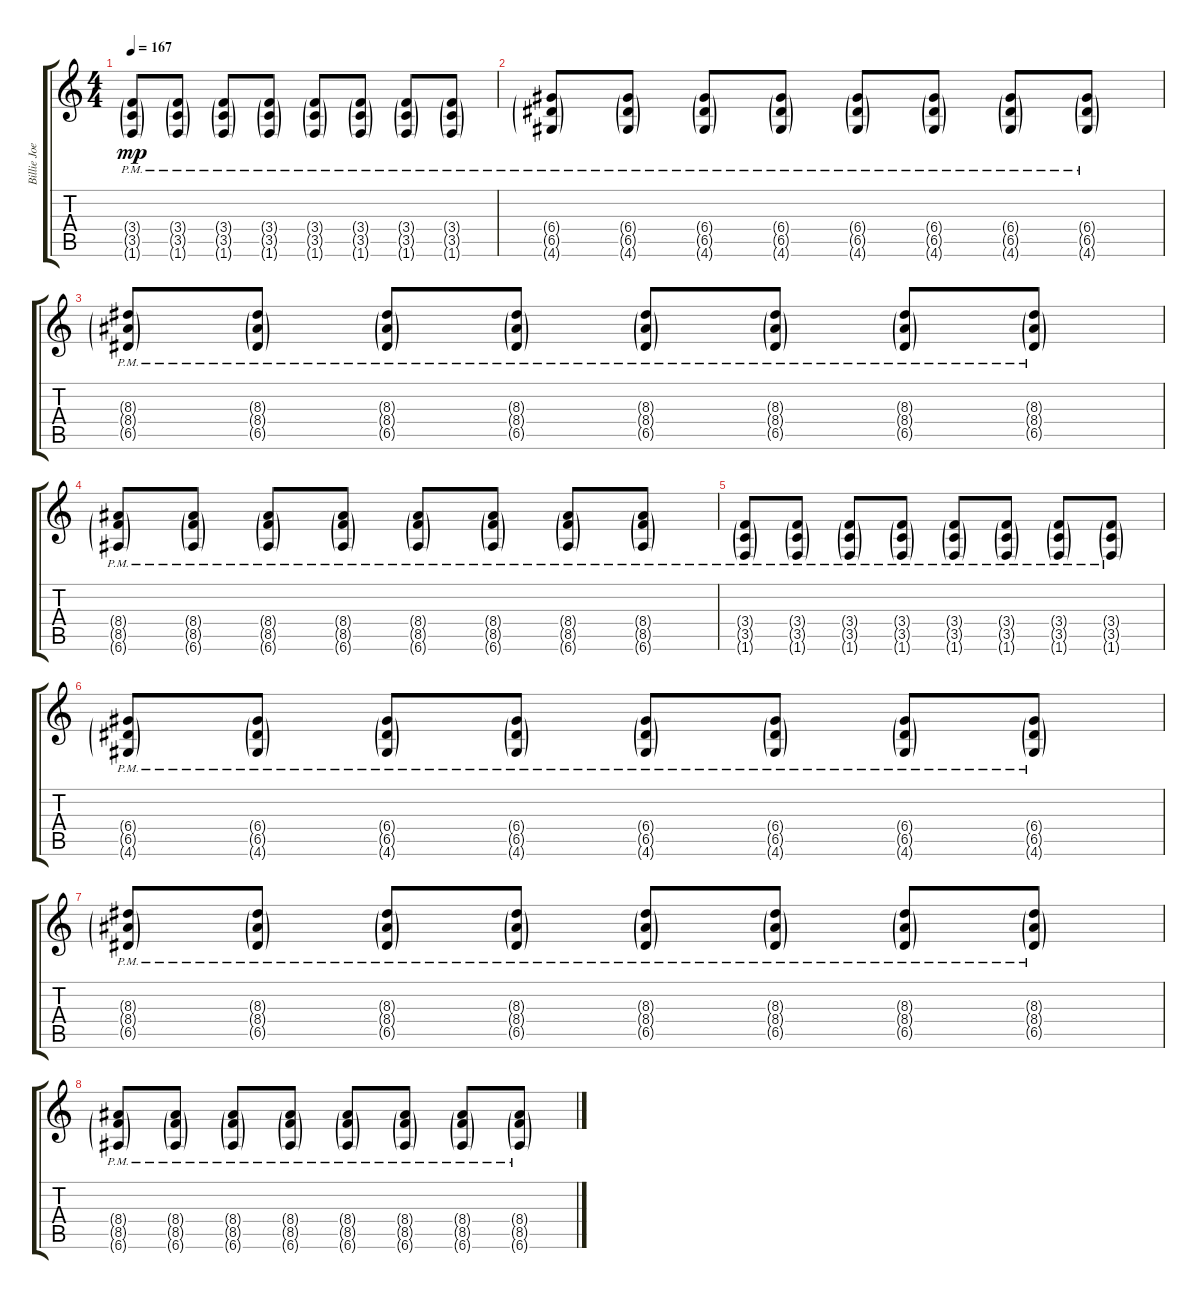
\track ("Billie Joe Armstrong (Guitar 1)" "Billie Joe") {instrument overdrivenguitar}
\staff {score tabs}
\tuning (E4 B3 G3 D3 A2 E2) {hide}
\ts (4 4)
\tempo 167
\clef g2
\ks c
(3.4{g pm} 3.5{g pm} 1.6{g pm}).8{dy mp} (3.4{g pm} 3.5{g pm} 1.6{g pm}).8 (3.4{g pm} 3.5{g pm} 1.6{g pm}).8 (3.4{g pm} 3.5{g pm} 1.6{g pm}).8 (3.4{g pm} 3.5{g pm} 1.6{g pm}).8 (3.4{g pm} 3.5{g pm} 1.6{g pm}).8 (3.4{g pm} 3.5{g pm} 1.6{g pm}).8 (3.4{g pm} 3.5{g pm} 1.6{g pm}).8 |
(6.4{g pm} 6.5{g pm} 4.6{g pm}).8 (6.4{g pm} 6.5{g pm} 4.6{g pm}).8 (6.4{g pm} 6.5{g pm} 4.6{g pm}).8 (6.4{g pm} 6.5{g pm} 4.6{g pm}).8 (6.4{g pm} 6.5{g pm} 4.6{g pm}).8 (6.4{g pm} 6.5{g pm} 4.6{g pm}).8 (6.4{g pm} 6.5{g pm} 4.6{g pm}).8 (6.4{g pm} 6.5{g pm} 4.6{g pm}).8 |
(8.3{g pm} 8.4{g pm} 6.5{g pm}).8 (8.3{g pm} 8.4{g pm} 6.5{g pm}).8 (8.3{g pm} 8.4{g pm} 6.5{g pm}).8 (8.3{g pm} 8.4{g pm} 6.5{g pm}).8 (8.3{g pm} 8.4{g pm} 6.5{g pm}).8 (8.3{g pm} 8.4{g pm} 6.5{g pm}).8 (8.3{g pm} 8.4{g pm} 6.5{g pm}).8 (8.3{g pm} 8.4{g pm} 6.5{g pm}).8 |
(8.4{g pm} 8.5{g pm} 6.6{g pm}).8 (8.4{g pm} 8.5{g pm} 6.6{g pm}).8 (8.4{g pm} 8.5{g pm} 6.6{g pm}).8 (8.4{g pm} 8.5{g pm} 6.6{g pm}).8 (8.4{g pm} 8.5{g pm} 6.6{g pm}).8 (8.4{g pm} 8.5{g pm} 6.6{g pm}).8 (8.4{g pm} 8.5{g pm} 6.6{g pm}).8 (8.4{g pm} 8.5{g pm} 6.6{g pm}).8 |
(3.4{g pm} 3.5{g pm} 1.6{g pm}).8 (3.4{g pm} 3.5{g pm} 1.6{g pm}).8 (3.4{g pm} 3.5{g pm} 1.6{g pm}).8 (3.4{g pm} 3.5{g pm} 1.6{g pm}).8 (3.4{g pm} 3.5{g pm} 1.6{g pm}).8 (3.4{g pm} 3.5{g pm} 1.6{g pm}).8 (3.4{g pm} 3.5{g pm} 1.6{g pm}).8 (3.4{g pm} 3.5{g pm} 1.6{g pm}).8 |
(6.4{g pm} 6.5{g pm} 4.6{g pm}).8 (6.4{g pm} 6.5{g pm} 4.6{g pm}).8 (6.4{g pm} 6.5{g pm} 4.6{g pm}).8 (6.4{g pm} 6.5{g pm} 4.6{g pm}).8 (6.4{g pm} 6.5{g pm} 4.6{g pm}).8 (6.4{g pm} 6.5{g pm} 4.6{g pm}).8 (6.4{g pm} 6.5{g pm} 4.6{g pm}).8 (6.4{g pm} 6.5{g pm} 4.6{g pm}).8 |
(8.3{g pm} 8.4{g pm} 6.5{g pm}).8 (8.3{g pm} 8.4{g pm} 6.5{g pm}).8 (8.3{g pm} 8.4{g pm} 6.5{g pm}).8 (8.3{g pm} 8.4{g pm} 6.5{g pm}).8 (8.3{g pm} 8.4{g pm} 6.5{g pm}).8 (8.3{g pm} 8.4{g pm} 6.5{g pm}).8 (8.3{g pm} 8.4{g pm} 6.5{g pm}).8 (8.3{g pm} 8.4{g pm} 6.5{g pm}).8 |
(8.4{g pm} 8.5{g pm} 6.6{g pm}).8 (8.4{g pm} 8.5{g pm} 6.6{g pm}).8 (8.4{g pm} 8.5{g pm} 6.6{g pm}).8 (8.4{g pm} 8.5{g pm} 6.6{g pm}).8 (8.4{g pm} 8.5{g pm} 6.6{g pm}).8 (8.4{g pm} 8.5{g pm} 6.6{g pm}).8 (8.4{g pm} 8.5{g pm} 6.6{g pm}).8 (8.4{g pm} 8.5{g pm} 6.6{g pm}).8
